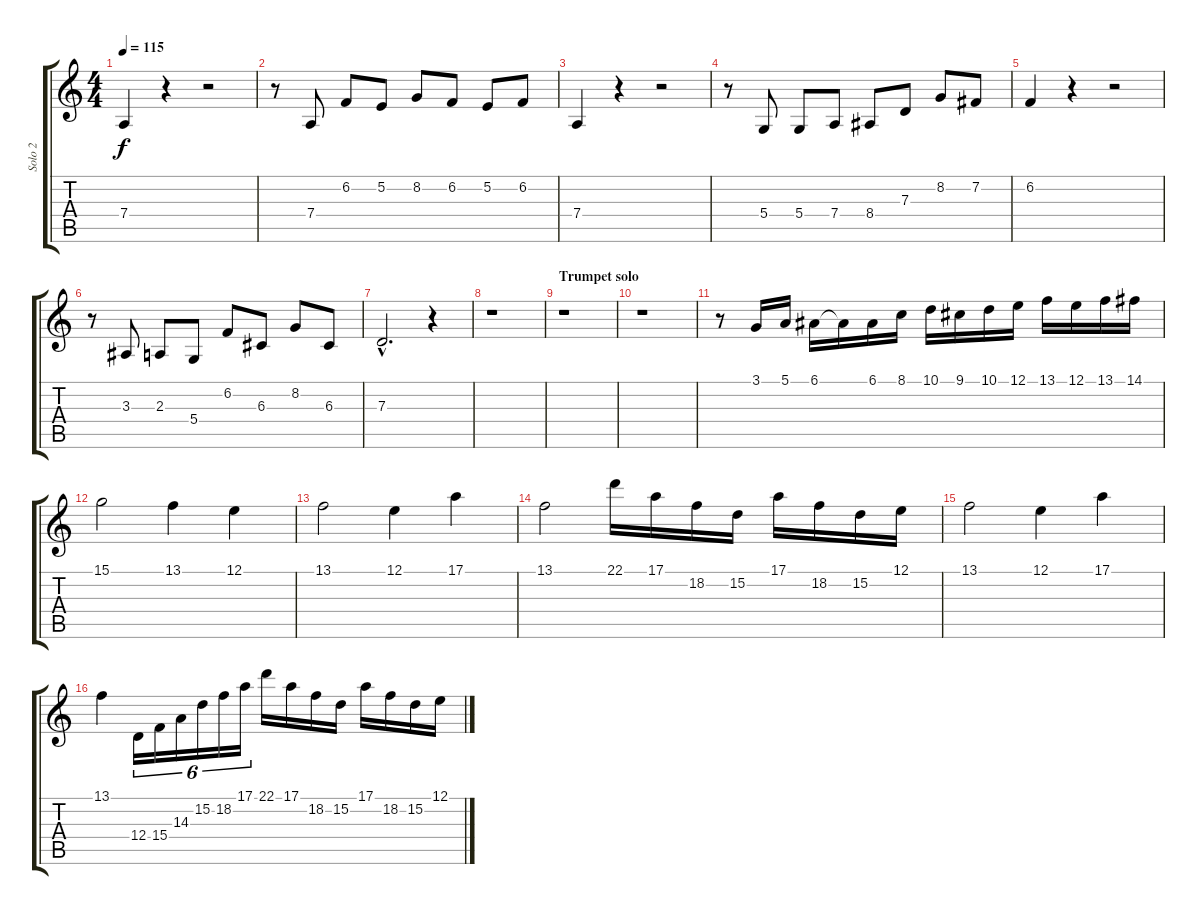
\track ("Solo 2" "Solo 2") {instrument musicbox}
\staff {score tabs}
\tuning (E4 B3 G3 D3 A2 E2) {hide}
\ts (4 4)
\tempo 115
\clef g2
\ks c
7.4.4{dy f} r.4 r.2 |
r.8 7.4.8 6.2.8 5.2.8 8.2.8 6.2.8 5.2.8 6.2.8 |
7.4.4 r.4 r.2 |
r.8 5.4.8 5.4.8 7.4.8 8.4.8 7.3.8 8.2.8 7.2.8 |
6.2.4 r.4 r.2 |
r.8 3.3.8 2.3.8 5.4.8 6.2.8 6.3.8 8.2.8 6.3.8 |
7.3{hac}.2{d} r.4 |
r.1 |
\section ("" "Trumpet solo")
r.1 |
r.1 |
r.8{volume 10 balance 11 instrument viola} 3.1.16 5.1.16 6.1.16 6.1{t}.16 6.1.16 8.1.16 10.1.16 9.1.16 10.1.16 12.1.16 13.1.16 12.1.16 13.1.16 14.1.16 |
15.1.2 13.1.4 12.1.4 |
13.1.2 12.1.4 17.1.4 |
13.1.2 22.1.16 17.1.16 18.2.16 15.2.16 17.1.16 18.2.16 15.2.16 12.1.16 |
13.1.2 12.1.4 17.1.4 |
13.1.4 12.4.16{tu (6 4)} 15.4.16{tu (6 4)} 14.3.16{tu (6 4)} 15.2.16{tu (6 4)} 18.2.16{tu (6 4)} 17.1.16{tu (6 4)} 22.1.16 17.1.16 18.2.16 15.2.16 17.1.16 18.2.16 15.2.16 12.1.16
